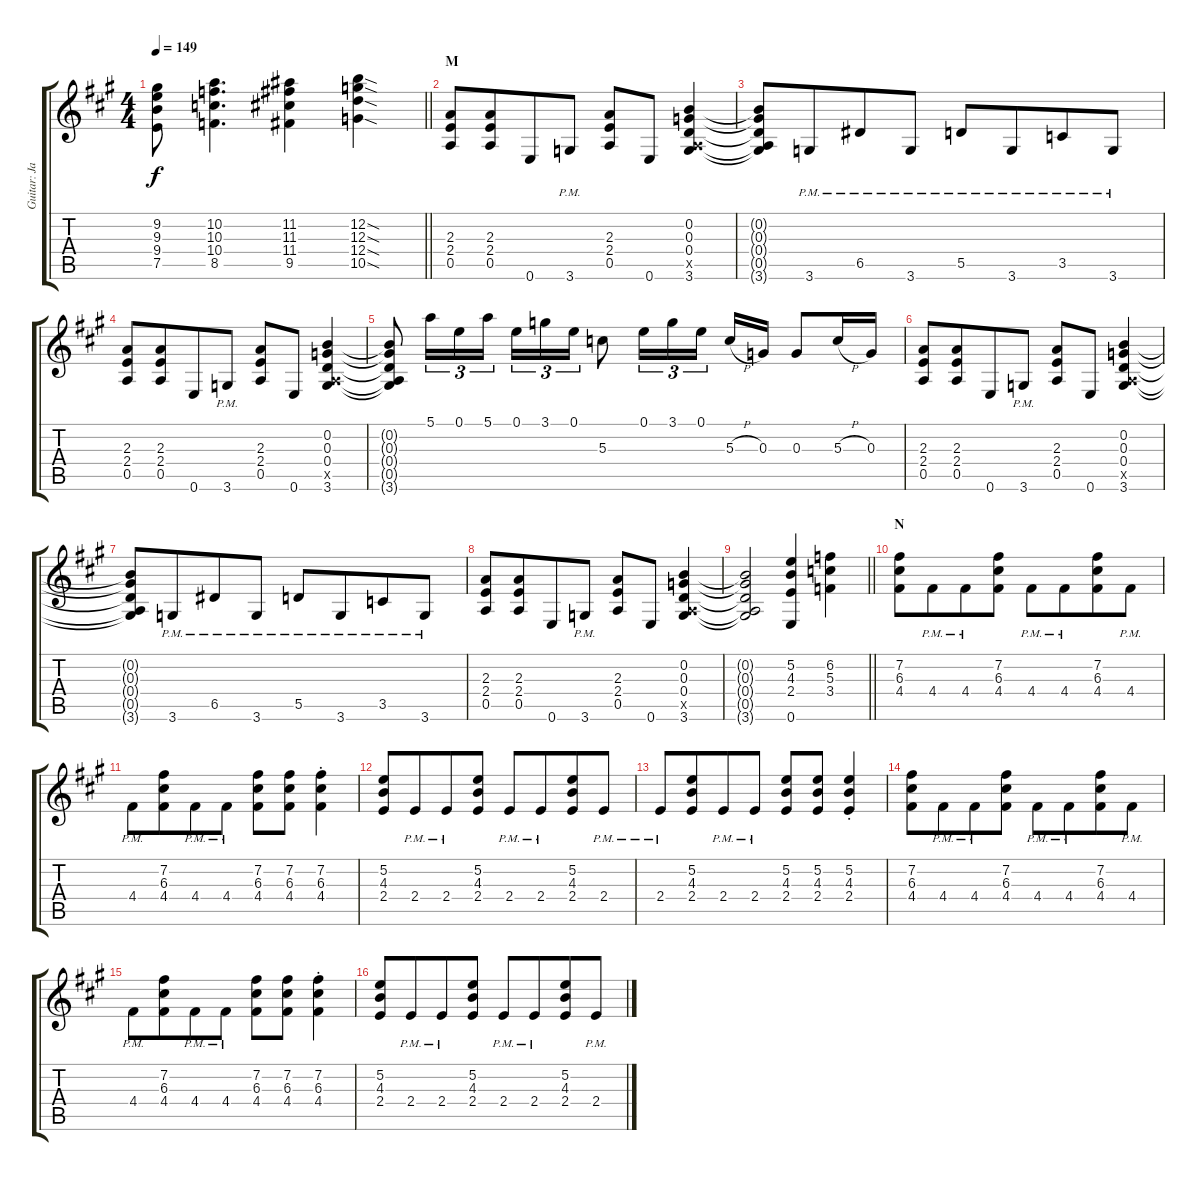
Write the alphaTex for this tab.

\track ("Guitar: Jake" "Guitar: Ja") {instrument distortionguitar}
\staff {score tabs}
\tuning (E4 B3 G3 D3 A2 E2) {hide}
\ts (4 4)
\tempo 149
\clef g2
\barLineRight lightlight
\ks a
(9.2 9.3 9.4 7.5).8{dy f} (10.2 10.3 10.4 8.5).4{d} (11.2 11.3 11.4 9.5).4 (12.2{sod} 12.3{sod} 12.4{sod} 10.5{sod}).4 |
\section ("" "M")
(2.3 2.4 0.5).8 (2.3 2.4 0.5).8{beam merge} 0.6.8 3.6{pm}.8 (2.3 2.4 0.5).8 0.6.8 (0.2 0.3 0.4 0.5{x} 3.6).4 |
(0.2{t} 0.3{t} 0.4{t} 0.5{t} 3.6{t}).8 3.6{pm}.8{beam merge} 6.5{pm}.8 3.6{pm}.8 5.5{pm}.8 3.6{pm}.8{beam merge} 3.5{pm}.8 3.6{pm}.8 |
(2.3 2.4 0.5).8 (2.3 2.4 0.5).8{beam merge} 0.6.8 3.6{pm}.8 (2.3 2.4 0.5).8 0.6.8 (0.2 0.3 0.4 0.5{x} 3.6).4 |
(0.2{t} 0.3{t} 0.4{t} 0.5{t} 3.6{t}).8 5.1.16{tu (3 2)} 0.1.16{tu (3 2)} 5.1.16{tu (3 2)} 0.1.16{tu (3 2)} 3.1.16{tu (3 2)} 0.1.16{tu (3 2)} 5.3.8 0.1.16{tu (3 2)} 3.1.16{tu (3 2)} 0.1.16{tu (3 2) beam splitsecondary} 5.3{h}.16 0.3.16 0.3.8 5.3{h}.16 0.3.16 |
(2.3 2.4 0.5).8 (2.3 2.4 0.5).8{beam merge} 0.6.8 3.6{pm}.8 (2.3 2.4 0.5).8 0.6.8 (0.2 0.3 0.4 0.5{x} 3.6).4 |
(0.2{t} 0.3{t} 0.4{t} 0.5{t} 3.6{t}).8 3.6{pm}.8{beam merge} 6.5{pm}.8 3.6{pm}.8 5.5{pm}.8 3.6{pm}.8{beam merge} 3.5{pm}.8 3.6{pm}.8 |
(2.3 2.4 0.5).8 (2.3 2.4 0.5).8{beam merge} 0.6.8 3.6{pm}.8 (2.3 2.4 0.5).8 0.6.8 (0.2 0.3 0.4 0.5{x} 3.6).4 |
\barLineRight lightlight
(0.2{t} 0.3{t} 0.4{t} 0.5{t} 3.6{t}).2 (5.2 4.3 2.4 0.6).4 (6.2 5.3 3.4).4 |
\section ("" "N")
(7.2 6.3 4.4).8 4.4{pm}.8{beam merge} 4.4{pm}.8 (7.2 6.3 4.4).8 4.4{pm}.8 4.4{pm}.8{beam merge} (7.2 6.3 4.4).8 4.4{pm}.8 |
4.4{pm}.8 (7.2 6.3 4.4).8{beam merge} 4.4{pm}.8 4.4{pm}.8 (7.2 6.3 4.4).8 (7.2 6.3 4.4).8 (7.2{st} 6.3{st} 4.4{st}).4 |
(5.2 4.3 2.4).8 2.4{pm}.8{beam merge} 2.4{pm}.8 (5.2 4.3 2.4).8 2.4{pm}.8 2.4{pm}.8{beam merge} (5.2 4.3 2.4).8 2.4{pm}.8 |
2.4{pm}.8 (5.2 4.3 2.4).8{beam merge} 2.4{pm}.8 2.4{pm}.8 (5.2 4.3 2.4).8 (5.2 4.3 2.4).8 (5.2{st} 4.3{st} 2.4{st}).4 |
(7.2 6.3 4.4).8 4.4{pm}.8{beam merge} 4.4{pm}.8 (7.2 6.3 4.4).8 4.4{pm}.8 4.4{pm}.8{beam merge} (7.2 6.3 4.4).8 4.4{pm}.8 |
4.4{pm}.8 (7.2 6.3 4.4).8{beam merge} 4.4{pm}.8 4.4{pm}.8 (7.2 6.3 4.4).8 (7.2 6.3 4.4).8 (7.2{st} 6.3{st} 4.4{st}).4 |
(5.2 4.3 2.4).8 2.4{pm}.8{beam merge} 2.4{pm}.8 (5.2 4.3 2.4).8 2.4{pm}.8 2.4{pm}.8{beam merge} (5.2 4.3 2.4).8 2.4{pm}.8
